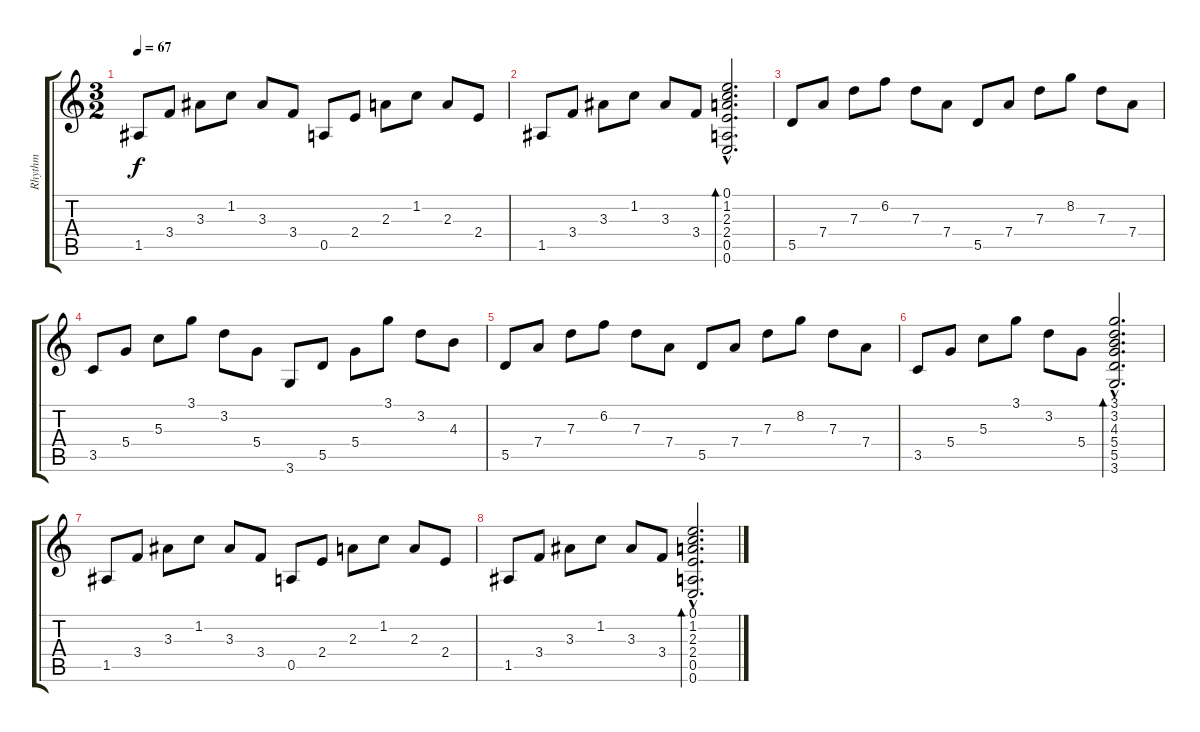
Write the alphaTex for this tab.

\track ("Rhythm" "Rhythm") {instrument acousticguitarnylon}
\staff {score tabs}
\tuning (E4 B3 G3 D3 A2 E2) {hide}
\ts (3 2)
\tempo 67
\clef g2
\ks c
1.5.8{dy f} 3.4.8 3.3.8 1.2.8 3.3.8 3.4.8 0.5.8 2.4.8 2.3.8 1.2.8 2.3.8 2.4.8 |
1.5.8 3.4.8 3.3.8 1.2.8 3.3.8 3.4.8 (0.1{hac} 1.2{hac} 2.3{hac} 2.4{hac} 0.5{hac} 0.6{hac}).2{d bd 120} |
5.5.8 7.4.8 7.3.8 6.2.8 7.3.8 7.4.8 5.5.8 7.4.8 7.3.8 8.2.8 7.3.8 7.4.8 |
3.5.8 5.4.8 5.3.8 3.1.8 3.2.8 5.4.8 3.6.8 5.5.8 5.4.8 3.1.8 3.2.8 4.3.8 |
5.5.8 7.4.8 7.3.8 6.2.8 7.3.8 7.4.8 5.5.8 7.4.8 7.3.8 8.2.8 7.3.8 7.4.8 |
3.5.8 5.4.8 5.3.8 3.1.8 3.2.8 5.4.8 (3.1{hac} 3.2{hac} 4.3{hac} 5.4{hac} 5.5{hac} 3.6{hac}).2{d bd 120} |
1.5.8 3.4.8 3.3.8 1.2.8 3.3.8 3.4.8 0.5.8 2.4.8 2.3.8 1.2.8 2.3.8 2.4.8 |
1.5.8 3.4.8 3.3.8 1.2.8 3.3.8 3.4.8 (0.1{hac} 1.2{hac} 2.3{hac} 2.4{hac} 0.5{hac} 0.6{hac}).2{d bd 120}
